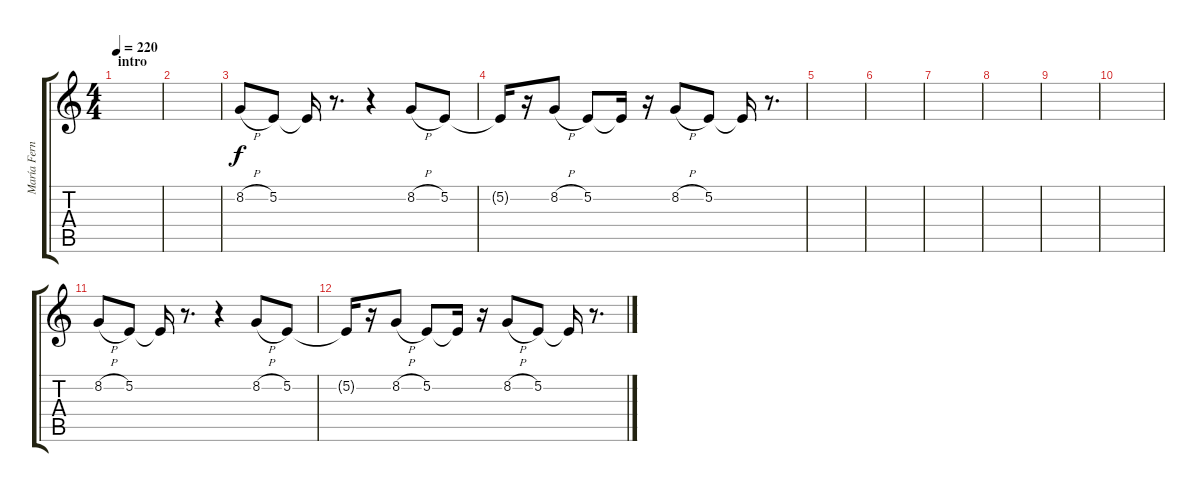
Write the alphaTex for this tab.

\track ("María Fernanda (voz)" "María Fern") {instrument lead3calliope}
\staff {score tabs}
\tuning (E4 B3 G3 D3 A2 E2) {hide}
\ts (4 4)
\section ("" "intro")
\tempo 220
\clef g2
\ks c
|
|
8.2{h}.8{volume 11 balance 16} 5.2.8 5.2{t}.16 r.8{d} r.4 8.2{h}.8 5.2.8 |
5.2{t}.16 r.16 8.2{h}.8 5.2.8 5.2{t}.16 r.16 8.2{h}.8 5.2.8 5.2{t}.16 r.8{d} |
|
|
|
|
|
|
8.2{h}.8 5.2.8 5.2{t}.16 r.8{d} r.4 8.2{h}.8 5.2.8 |
5.2{t}.16 r.16 8.2{h}.8 5.2.8 5.2{t}.16 r.16 8.2{h}.8 5.2.8 5.2{t}.16 r.8{d}
